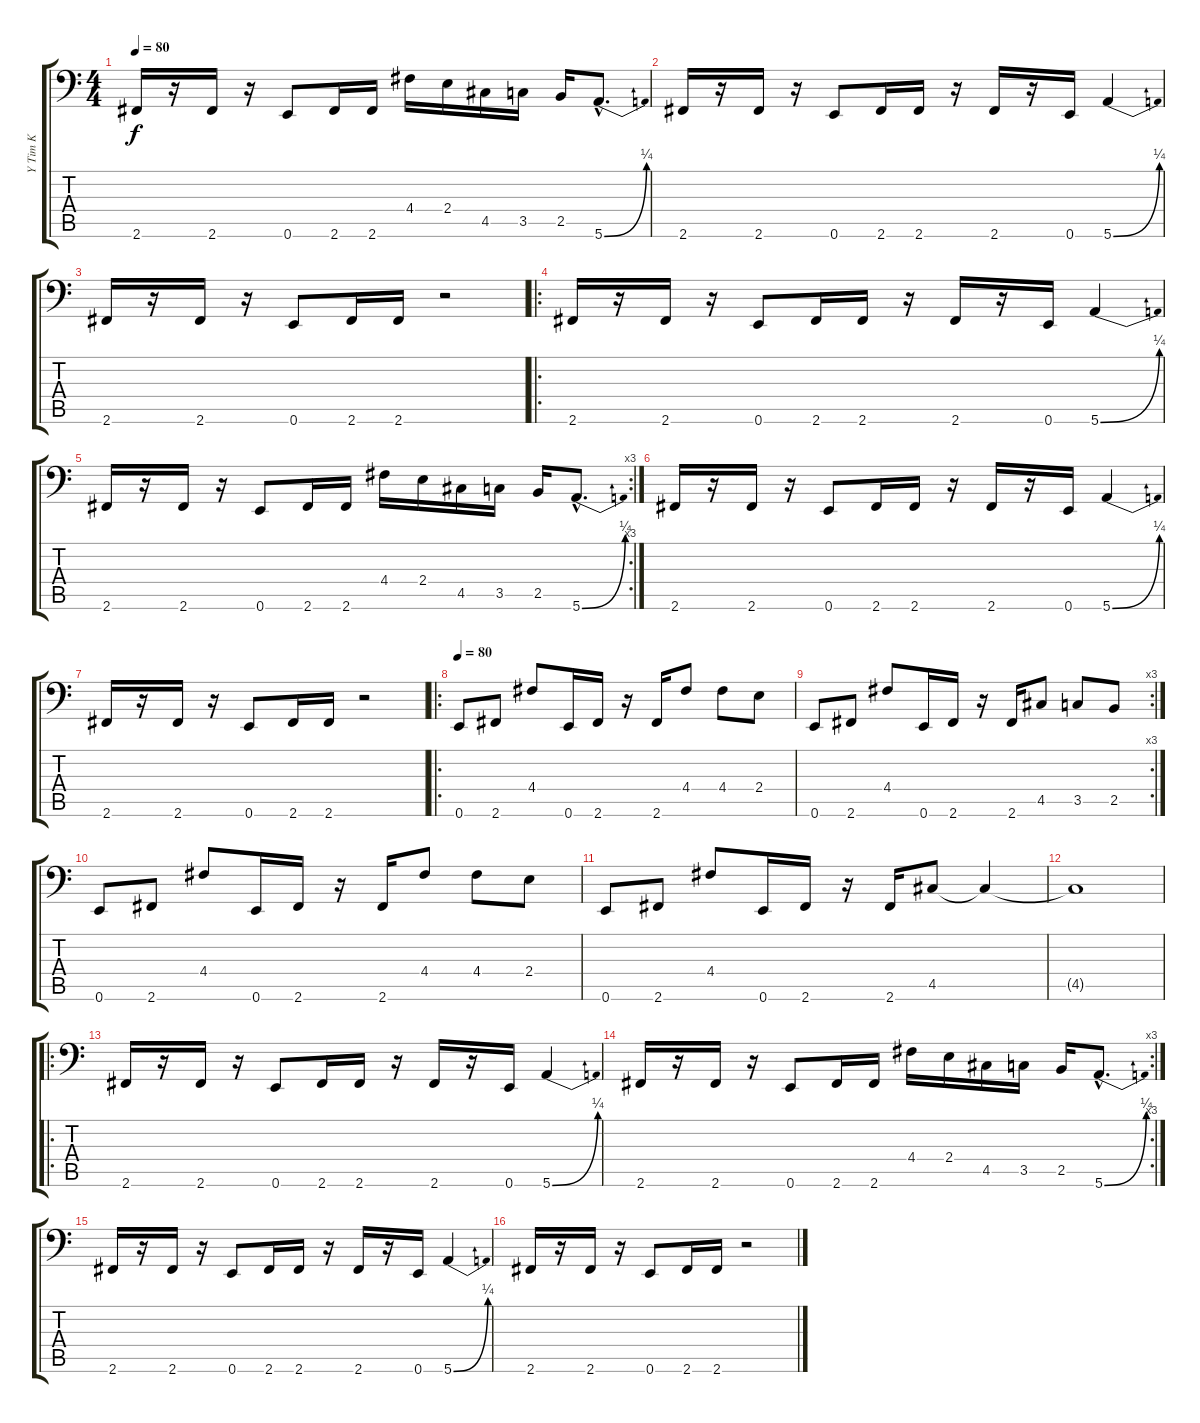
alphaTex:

\track ("Y Tim K" "Y Tim K") {instrument electricbassfinger}
\staff {score tabs}
\tuning (E3 B2 G2 D2 A1 E1) {hide}
\ts (4 4)
\tempo 80
\clef f4
\ks c
2.6.16{dy f} r.16 2.6.16 r.16 0.6.8 2.6.16 2.6.16 4.4.16 2.4.16 4.5.16 3.5.16 2.5.16 5.6{be (bend 0 0 60 1) hac}.8{d} |
2.6.16 r.16 2.6.16 r.16 0.6.8 2.6.16 2.6.16 r.16 2.6.16 r.16 0.6.16 5.6{be (bend 0 0 60 1)}.4 |
2.6.16 r.16 2.6.16 r.16 0.6.8 2.6.16 2.6.16 r.2 |
\ro
2.6.16 r.16 2.6.16 r.16 0.6.8 2.6.16 2.6.16 r.16 2.6.16 r.16 0.6.16 5.6{be (bend 0 0 60 1)}.4 |
\rc 3
2.6.16 r.16 2.6.16 r.16 0.6.8 2.6.16 2.6.16 4.4.16 2.4.16 4.5.16 3.5.16 2.5.16 5.6{be (bend 0 0 60 1) hac}.8{d} |
2.6.16 r.16 2.6.16 r.16 0.6.8 2.6.16 2.6.16 r.16 2.6.16 r.16 0.6.16 5.6{be (bend 0 0 60 1)}.4 |
2.6.16 r.16 2.6.16 r.16 0.6.8 2.6.16 2.6.16 r.2 |
\ro
\tempo 80
0.6.8 2.6.8 4.4.8 0.6.16 2.6.16 r.16 2.6.16 4.4.8 4.4.8 2.4.8 |
\rc 3
0.6.8 2.6.8 4.4.8 0.6.16 2.6.16 r.16 2.6.16 4.5.8 3.5.8 2.5.8 |
0.6.8 2.6.8 4.4.8 0.6.16 2.6.16 r.16 2.6.16 4.4.8 4.4.8 2.4.8 |
0.6.8 2.6.8 4.4.8 0.6.16 2.6.16 r.16 2.6.16 4.5.8 4.5{t}.4 |
4.5{t}.1 |
\ro
2.6.16 r.16 2.6.16 r.16 0.6.8 2.6.16 2.6.16 r.16 2.6.16 r.16 0.6.16 5.6{be (bend 0 0 60 1)}.4 |
\rc 3
2.6.16 r.16 2.6.16 r.16 0.6.8 2.6.16 2.6.16 4.4.16 2.4.16 4.5.16 3.5.16 2.5.16 5.6{be (bend 0 0 60 1) hac}.8{d} |
2.6.16 r.16 2.6.16 r.16 0.6.8 2.6.16 2.6.16 r.16 2.6.16 r.16 0.6.16 5.6{be (bend 0 0 60 1)}.4 |
2.6.16 r.16 2.6.16 r.16 0.6.8 2.6.16 2.6.16 r.2
